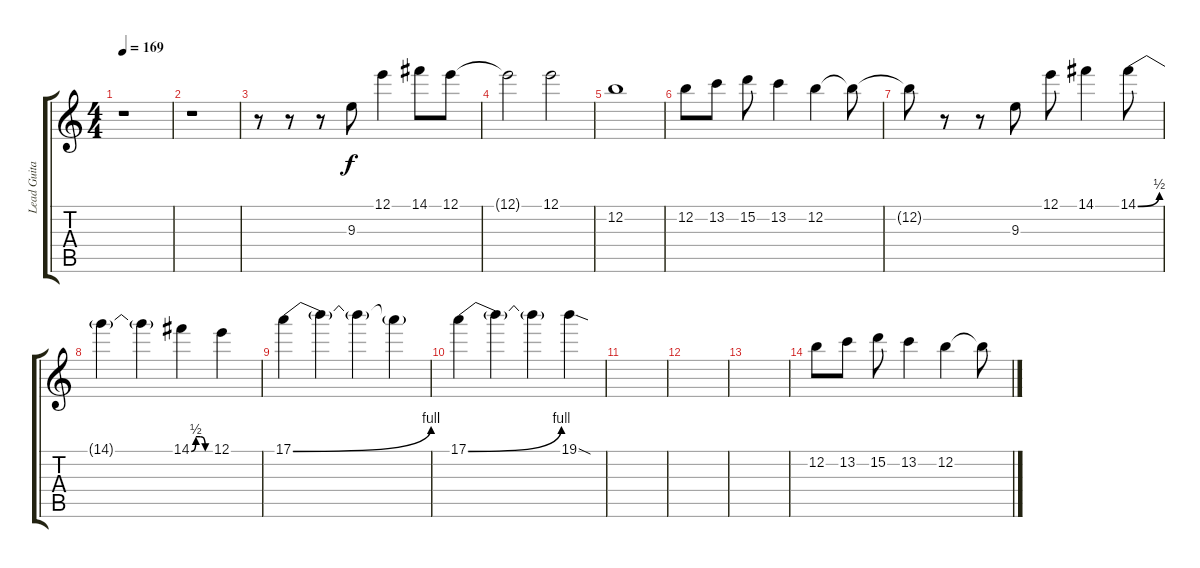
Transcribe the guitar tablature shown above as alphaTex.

\track ("Lead Guitar" "Lead Guita") {instrument distortionguitar}
\staff {score tabs}
\tuning (E4 B3 G3 D3 A2 E2) {hide}
\ts (4 4)
\tempo 169
\clef g2
\ks c
r.1{dy f instrument distortionguitar} |
r.1 |
r.8 r.8 r.8 9.3.8 12.1.4 14.1.8 12.1.8 |
12.1{t}.2 12.1.2 |
12.2.1 |
12.2.8 13.2.8 15.2.8 13.2.4 12.2.4 12.2{t}.8 |
12.2{t}.8 r.8 r.8 9.3.8 12.1.8 14.1.4 14.1{be (bend 0 0 60 2)}.8 |
14.1{t}.4 14.1{t}.4 14.1{be (custom 0 0 15 2 30 2 45 0 60 0)}.4 12.1.4 |
17.1{be (bend 0 0 60 4)}.4 17.1{t}.4 17.1{t}.4 17.1{t}.4 |
17.1{be (bend 0 0 60 4)}.4 17.1{t}.4 17.1{t}.4 19.1{sod}.4 |
|
|
|
12.2.8 13.2.8 15.2.8 13.2.4 12.2.4 12.2{t}.8
